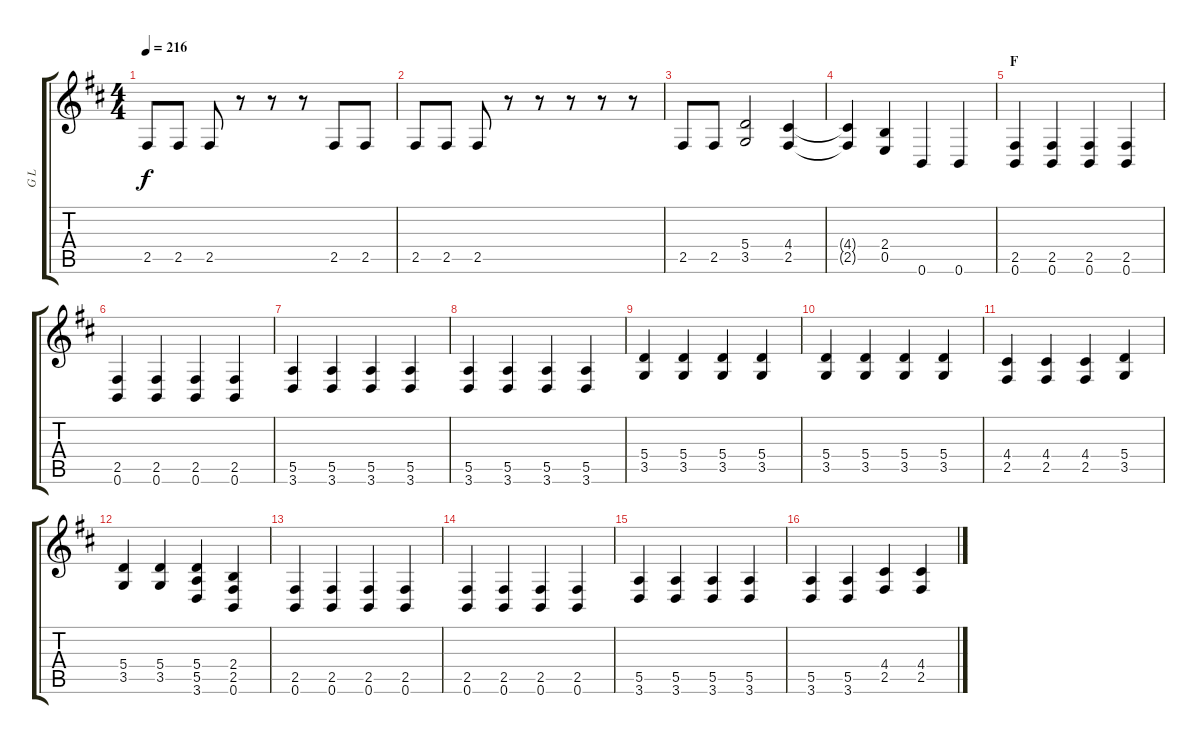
\track ("G L" "G L") {instrument distortionguitar}
\staff {score tabs}
\tuning (B3 Gb3 D3 A2 E2 B1) {hide}
\ts (4 4)
\tempo 216
\clef g2
\ks d
2.5.8{dy f} 2.5.8 2.5.8 r.8 r.8 r.8 2.5.8 2.5.8 |
2.5.8 2.5.8 2.5.8 r.8 r.8 r.8 r.8 r.8 |
2.5.8 2.5.8 (5.4 3.5).2 (4.4 2.5).4 |
(4.4{t} 2.5{t}).4 (2.4 0.5).4 0.6.4 0.6.4 |
\section ("" "F")
(2.5 0.6).4 (2.5 0.6).4 (2.5 0.6).4 (2.5 0.6).4 |
(2.5 0.6).4 (2.5 0.6).4 (2.5 0.6).4 (2.5 0.6).4 |
(5.5 3.6).4 (5.5 3.6).4 (5.5 3.6).4 (5.5 3.6).4 |
(5.5 3.6).4 (5.5 3.6).4 (5.5 3.6).4 (5.5 3.6).4 |
(5.4 3.5).4 (5.4 3.5).4 (5.4 3.5).4 (5.4 3.5).4 |
(5.4 3.5).4 (5.4 3.5).4 (5.4 3.5).4 (5.4 3.5).4 |
(4.4 2.5).4 (4.4 2.5).4 (4.4 2.5).4 (5.4 3.5).4 |
(5.4 3.5).4 (5.4 3.5).4 (5.4 5.5 3.6).4 (2.4 2.5 0.6).4 |
(2.5 0.6).4 (2.5 0.6).4 (2.5 0.6).4 (2.5 0.6).4 |
(2.5 0.6).4 (2.5 0.6).4 (2.5 0.6).4 (2.5 0.6).4 |
(5.5 3.6).4 (5.5 3.6).4 (5.5 3.6).4 (5.5 3.6).4 |
(5.5 3.6).4 (5.5 3.6).4 (4.4 2.5).4 (4.4 2.5).4
